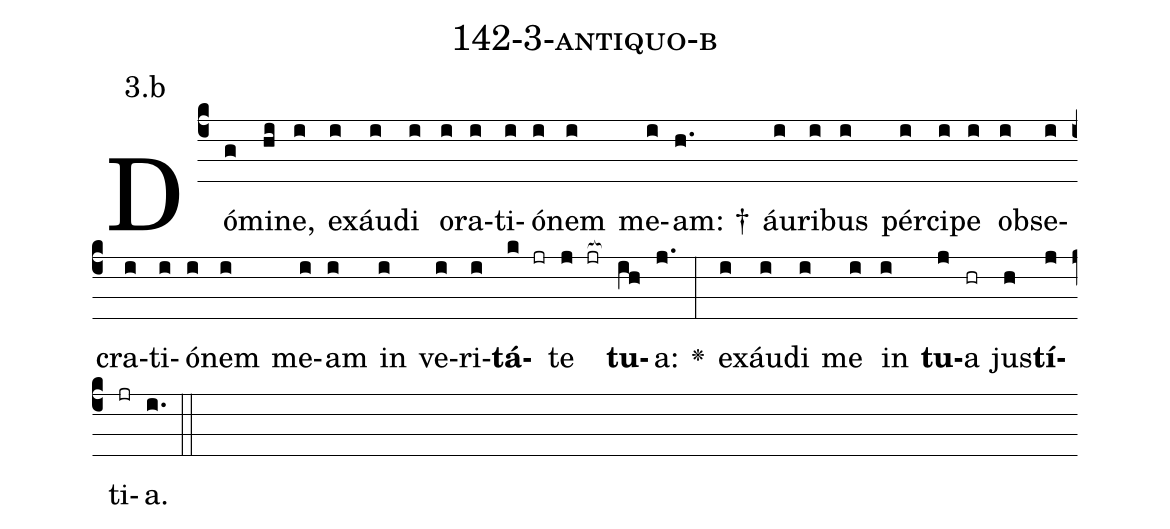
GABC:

name: 142-3-antiquo-b;
annotation: 3.b;
%%
(c4)Dó(g)mi(hi)ne,(i) ex(i)áu(i)di(i) o(i)ra(i)ti(i)ó(i)nem(i) me(i)am: †(h.) áu(i)ri(i)bus(i) pér(i)ci(i)pe(i) ob(i)se(i)cra(i)ti(i)ó(i)nem(i) me(i)am(i) in(i) ve(i)ri(i)<b>tá</b>(k jr)te(j jr[ocb:1{]) <b>tu</b>(ih[ocb:0}])a:(j.) <v>\greheightstar</v>(:) ex(i)áu(i)di(i) me(i) in(i) <b>tu</b>(j)a(hr) jus(h)<b>tí</b>(j)ti(jr)a.(i.) (::)


%E(i) u(i) o(j) u(h) a(j) e.(i.) (::)
